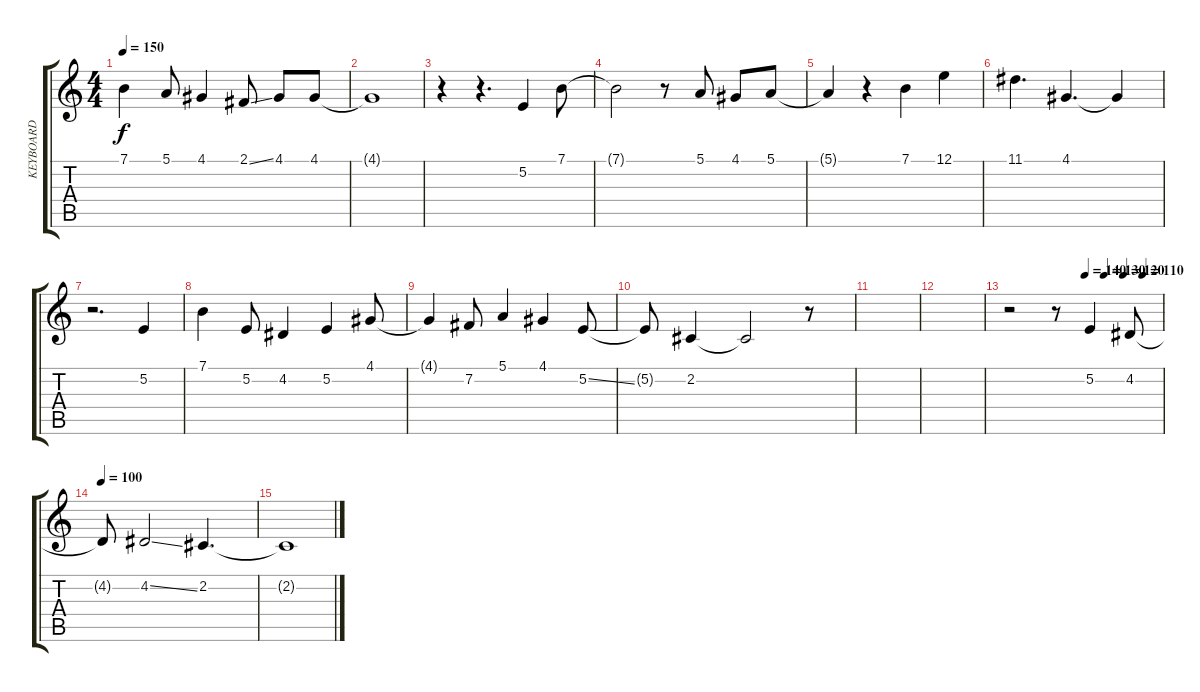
\track ("KEYBOARD" "KEYBOARD") {instrument electricgrandpiano}
\staff {score tabs}
\tuning (E4 B3 G3 D3 A2 E2) {hide}
\ts (4 4)
\tempo 150
\clef g2
\ks c
7.1{t}.4{dy f} 5.1.8 4.1.4 2.1{ss}.8 4.1.8 4.1.8 |
4.1{t}.1 |
r.4 r.4{d} 5.2.4 7.1.8 |
7.1{t}.2 r.8 5.1.8 4.1.8 5.1.8 |
5.1{t}.4 r.4 7.1.4 12.1.4 |
11.1.4{d} 4.1.4{d} 4.1{t}.4 |
r.2{d} 5.2.4 |
7.1.4 5.2.8 4.2.4 5.2.4 4.1.8 |
4.1{t}.4 7.2.8 5.1.4 4.1.4 5.2{ss}.8 |
5.2{t}.8 2.2.4 2.2{t}.2 r.8 |
|
|
\tempo (140 0.5)
\tempo (130 0.625)
\tempo (120 0.75)
\tempo (110 0.875)
r.2 r.8 5.2.4 4.2.8 |
\tempo 100
4.2{t}.8 4.2{ss}.2 2.2.4{d} |
2.2{t}.1
